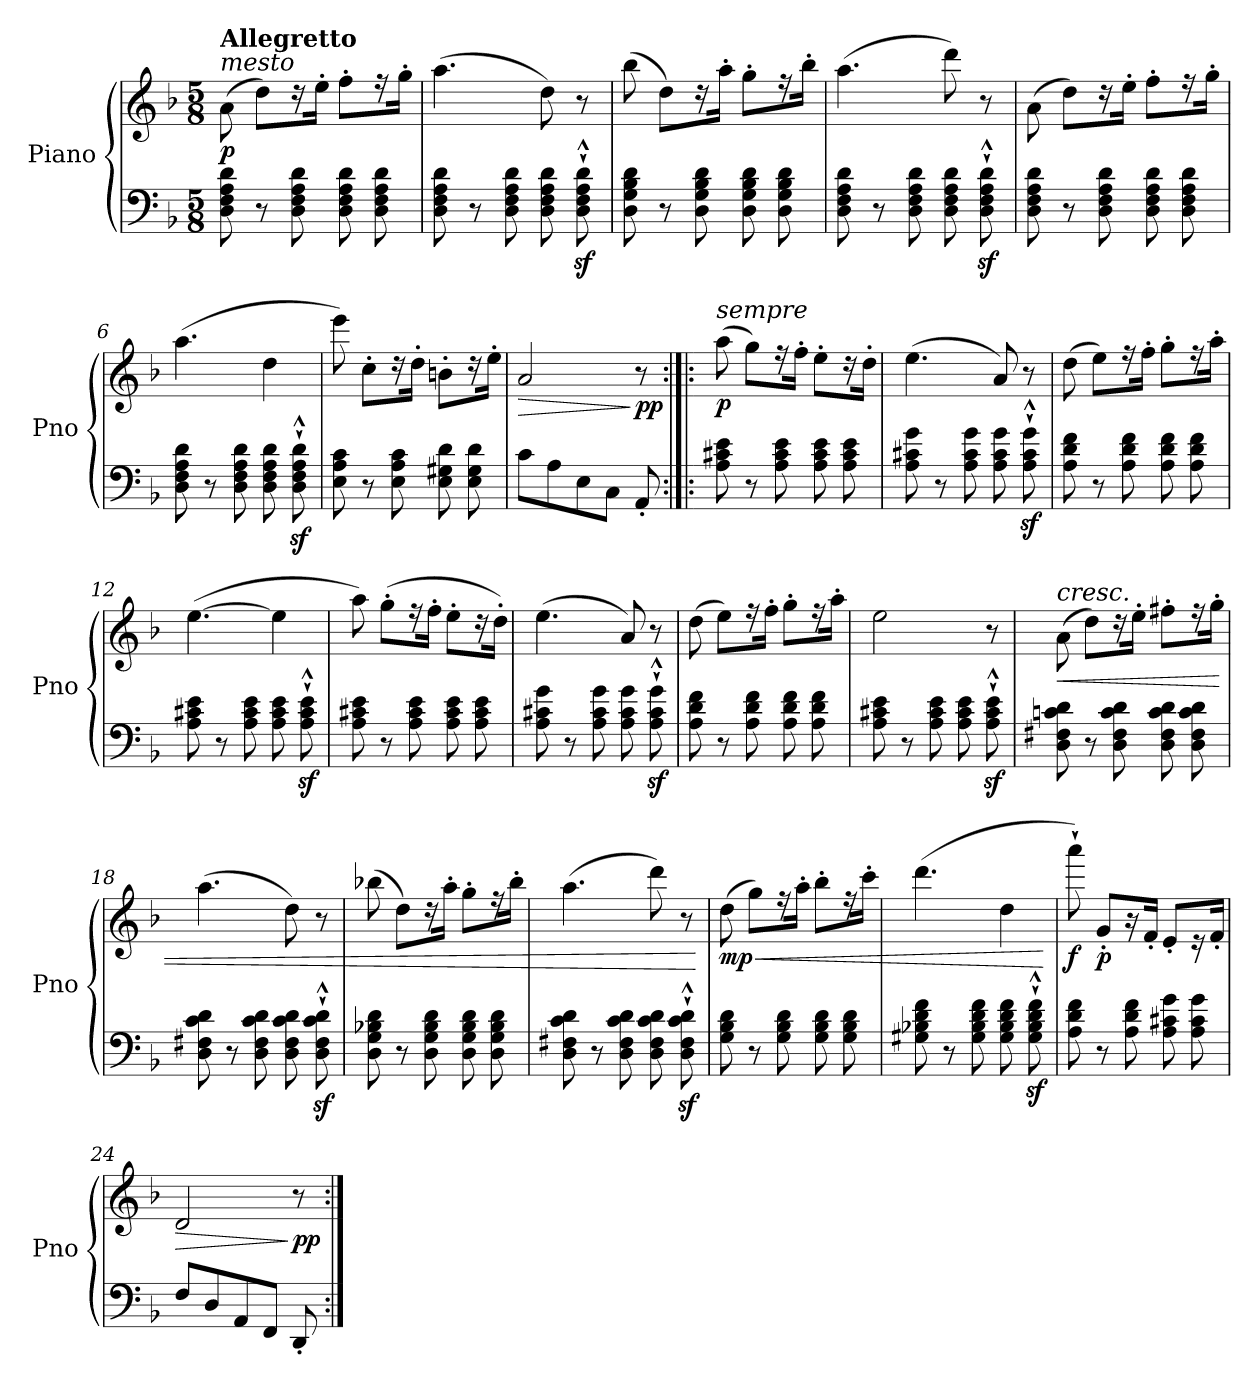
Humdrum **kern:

**kern	**kern	**dynam
*part1	*part1	*part1
*staff2	*staff1	*staff1/2
*I"Piano	*	*
*I'Pno	*	*
*clefF4	*clefG2	*
*k[b-]	*k[b-]	*
*M5/8	*M5/8	*
=1	=1	=1
!	!LO:TX:a:i:t=mesto	!
!	!LO:TX:a:B:t=Allegretto	!
!	!	!LO:DY:b
8D\ 8F\ 8A\ 8d\	(8a\	p
8r	8dd\L)	.
8D\ 8F\ 8A\ 8d\	16rdd	.
.	16ee'\Jk	.
8D\ 8F\ 8A\ 8d\	8ff'\L	.
8D\ 8F\ 8A\ 8d\	16rff	.
.	16gg'\Jk	.
=2	=2	=2
8D\ 8F\ 8A\ 8d\	(4.aa\	.
8r	.	.
8D\ 8F\ 8A\ 8d\	.	.
8D\ 8F\ 8A\ 8d\	8dd\)	.
8D\z<`^^ 8F\z<`^^ 8A\z<`^^ 8d\z<`^^	8r	.
=3	=3	=3
8D\ 8G\ 8B-\ 8d\	(8bb-\	.
8r	8dd\L)	.
8D\ 8G\ 8B-\ 8d\	16rdd	.
.	16aa'\Jk	.
8D\ 8G\ 8B-\ 8d\	8gg'\L	.
8D\ 8G\ 8B-\ 8d\	16rff	.
.	16bb-'\Jk	.
=4	=4	=4
8D\ 8F\ 8A\ 8d\	(4.aa\	.
8r	.	.
8D\ 8F\ 8A\ 8d\	.	.
8D\ 8F\ 8A\ 8d\	8ddd\)	.
8D\z<`^^ 8F\z<`^^ 8A\z<`^^ 8d\z<`^^	8r	.
!!LO:LB:g=z
=5	=5	=5
8D\ 8F\ 8A\ 8d\	(8a\	.
8r	8dd\L)	.
8D\ 8F\ 8A\ 8d\	16rdd	.
.	16ee'\Jk	.
8D\ 8F\ 8A\ 8d\	8ff'\L	.
8D\ 8F\ 8A\ 8d\	16rff	.
.	16gg'\Jk	.
=6	=6	=6
8D\ 8F\ 8A\ 8d\	(4.aa\	.
8r	.	.
8D\ 8F\ 8A\ 8d\	.	.
8D\ 8F\ 8A\ 8d\	4dd\	.
8D\z<`^^ 8F\z<`^^ 8A\z<`^^ 8d\z<`^^	.	.
=7	=7	=7
8E\ 8A\ 8c\	8eee\)	.
8r	8cc'\L	.
8E\ 8A\ 8c\	16rdd	.
.	16dd'\Jk	.
8E\ 8G#X\ 8d\	8bn'\L	.
8E\ 8G#\ 8d\	16rdd	.
.	16ee'\Jk	.
=8	=8	=8
!	!	!LO:HP:b
8c\L	2a/	>
8A\	.	.
8E\	.	.
8C\J	.	.
!	!	!LO:DY:n=1:b
8AA'/	8r	] pp
=9:|!|:	=9:|!|:	=9:|!|:
!	!LO:TX:a:i:t=sempre	!
!	!	!LO:DY:b
8A\ 8c#X\ 8e\	(8aa\	p
8r	8gg\L)	.
8A\ 8c#\ 8e\	16rff	.
.	16ff'\Jk	.
8A\ 8c#\ 8e\	8ee'\L	.
8A\ 8c#\ 8e\	16rdd	.
.	16dd'\Jk	.
!!LO:LB:g=z
=10	=10	=10
8A\ 8c#X\ 8g\	(4.ee\	.
8r	.	.
8A\ 8c#\ 8g\	.	.
8A\ 8c#\ 8g\	8a/)	.
8A\z<`^^ 8c#\z<`^^ 8g\z<`^^	8r	.
=11	=11	=11
8A\ 8d\ 8f\	(8dd\	.
8r	8ee\L)	.
8A\ 8d\ 8f\	16rff	.
.	16ff'\Jk	.
8A\ 8d\ 8f\	8gg'\L	.
8A\ 8d\ 8f\	16rff	.
.	16aa'\Jk	.
=12	=12	=12
8A\ 8c#X\ 8e\	([4.ee\	.
8r	.	.
8A\ 8c#\ 8e\	.	.
8A\ 8c#\ 8e\	4ee\]	.
8A\z<`^^ 8c#\z<`^^ 8e\z<`^^	.	.
=13	=13	=13
8A\ 8c#X\ 8e\	8aa\)	.
8r	(8gg'\L	.
8A\ 8c#\ 8e\	16rff	.
.	16ff'\Jk	.
8A\ 8c#\ 8e\	8ee'\L	.
8A\ 8c#\ 8e\	16rdd	.
.	16dd'\Jk)	.
=14	=14	=14
8A\ 8c#X\ 8g\	(4.ee\	.
8r	.	.
8A\ 8c#\ 8g\	.	.
8A\ 8c#\ 8g\	8a/)	.
8A\z<`^^ 8c#\z<`^^ 8g\z<`^^	8r	.
!!LO:LB:g=z
=15	=15	=15
8A\ 8d\ 8f\	(8dd\	.
8r	8ee\L)	.
8A\ 8d\ 8f\	16rff	.
.	16ff'\Jk	.
8A\ 8d\ 8f\	8gg'\L	.
8A\ 8d\ 8f\	16rff	.
.	16aa'\Jk	.
=16	=16	=16
8A\ 8c#X\ 8e\	2ee\	.
8r	.	.
8A\ 8c#\ 8e\	.	.
8A\ 8c#\ 8e\	.	.
8A\z<`^^ 8c#\z<`^^ 8e\z<`^^	8r	.
=17	=17	=17
!	!LO:TX:a:i:t=cresc.	!
!	!	!LO:HP:b
8D\ 8F#X\ 8cn\ 8d\	(8a\	<
8r	8dd\L)	.
8D\ 8F#\ 8c\ 8d\	16rdd	.
.	16ee'\Jk	.
8D\ 8F#\ 8c\ 8d\	8ff#X'\L	.
8D\ 8F#\ 8c\ 8d\	16rff	.
.	16gg'\Jk	.
=18	=18	=18
8D\ 8F#X\ 8c\ 8d\	(4.aa\	.
8r	.	.
8D\ 8F#\ 8c\ 8d\	.	.
8D\ 8F#\ 8c\ 8d\	8dd\)	.
8D\z<`^^ 8F#\z<`^^ 8c\z<`^^ 8d\z<`^^	8r	.
=19	=19	=19
8D\ 8G\ 8B-X\ 8d\	(8bb-X\	.
8r	8dd\L)	.
8D\ 8G\ 8B-\ 8d\	16rdd	.
.	16aa'\Jk	.
8D\ 8G\ 8B-\ 8d\	8gg'\L	.
8D\ 8G\ 8B-\ 8d\	16rff	.
.	16bb-'\Jk	.
!!LO:LB:g=z
=20	=20	=20
8D\ 8F#X\ 8c\ 8d\	(4.aa\	.
8r	.	.
8D\ 8F#\ 8c\ 8d\	.	.
8D\ 8F#\ 8c\ 8d\	8ddd\)	.
8D\z<`^^ 8F#\z<`^^ 8c\z<`^^ 8d\z<`^^	8r	.
.	.	[
=21	=21	=21
!	!	!LO:HP:b
!	!	!LO:DY:n=1:b
8G\ 8B-\ 8d\	(8dd\	< mp
8r	8gg\L)	.
8G\ 8B-\ 8d\	16rff	.
.	16aa'\Jk	.
8G\ 8B-\ 8d\	8bb-'\L	.
8G\ 8B-\ 8d\	16rff	.
.	16ccc'\Jk	.
=22	=22	=22
8G#X\ 8B-X\ 8d\ 8f\	(4.ddd\	.
8r	.	.
8G#\ 8B-\ 8d\ 8f\	.	.
8G#\ 8B-\ 8d\ 8f\	4dd\	.
8G#\z<`^^ 8B-\z<`^^ 8d\z<`^^ 8f\z<`^^	.	.
.	.	[
=23	=23	=23
!	!	!LO:DY:b
8A\ 8d\ 8f\	8aaa`\)	f
!	!	!LO:DY:b
8r	8g'/L	p
8A\ 8d\ 8f\	16r	.
.	16f'/Jk	.
8A\ 8c#X\ 8g\	8e'/L	.
8A\ 8c#\ 8g\	16r	.
.	16f'/Jk	.
=24	=24	=24
!	!	!LO:HP:b
8F/L	2d/	>
8D/	.	.
8AA/	.	.
8FF/J	.	.
!	!	!LO:DY:n=1:b
8DD'/	8r	] pp
=:|!	=:|!	=:|!
*-	*-	*-
